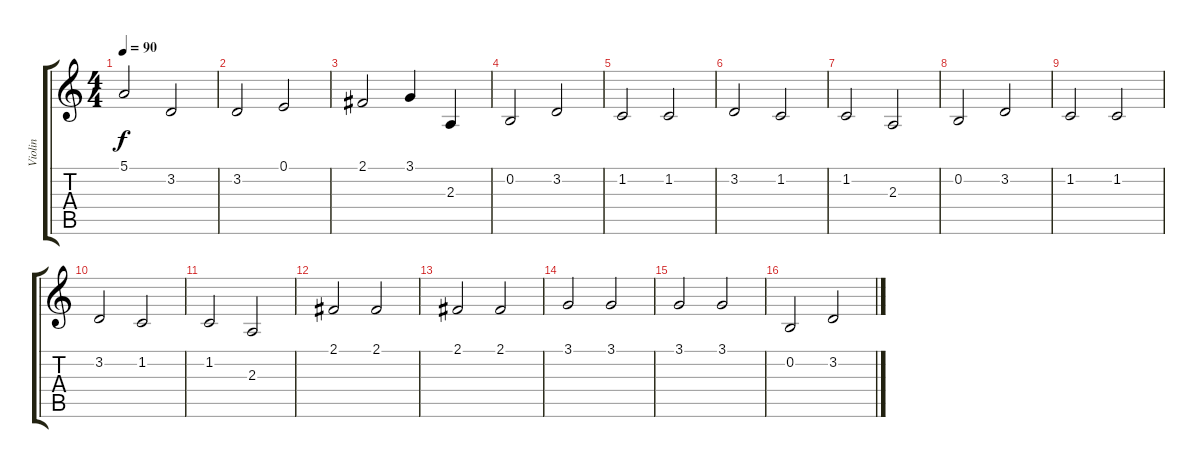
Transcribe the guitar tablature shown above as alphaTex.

\track ("Violin" "Violin") {instrument violin}
\staff {score tabs}
\tuning (E4 B3 G3 D3 A2 E2) {hide}
\ts (4 4)
\tempo 90
\clef g2
\ks c
5.1.2{dy f} 3.2.2 |
3.2.2 0.1.2 |
2.1.2 3.1.4 2.3.4 |
0.2.2 3.2.2 |
1.2.2 1.2.2 |
3.2.2 1.2.2 |
1.2.2 2.3.2 |
0.2.2 3.2.2 |
1.2.2 1.2.2 |
3.2.2 1.2.2 |
1.2.2 2.3.2 |
2.1.2 2.1.2 |
2.1.2 2.1.2 |
3.1.2 3.1.2 |
3.1.2 3.1.2 |
0.2.2 3.2.2
